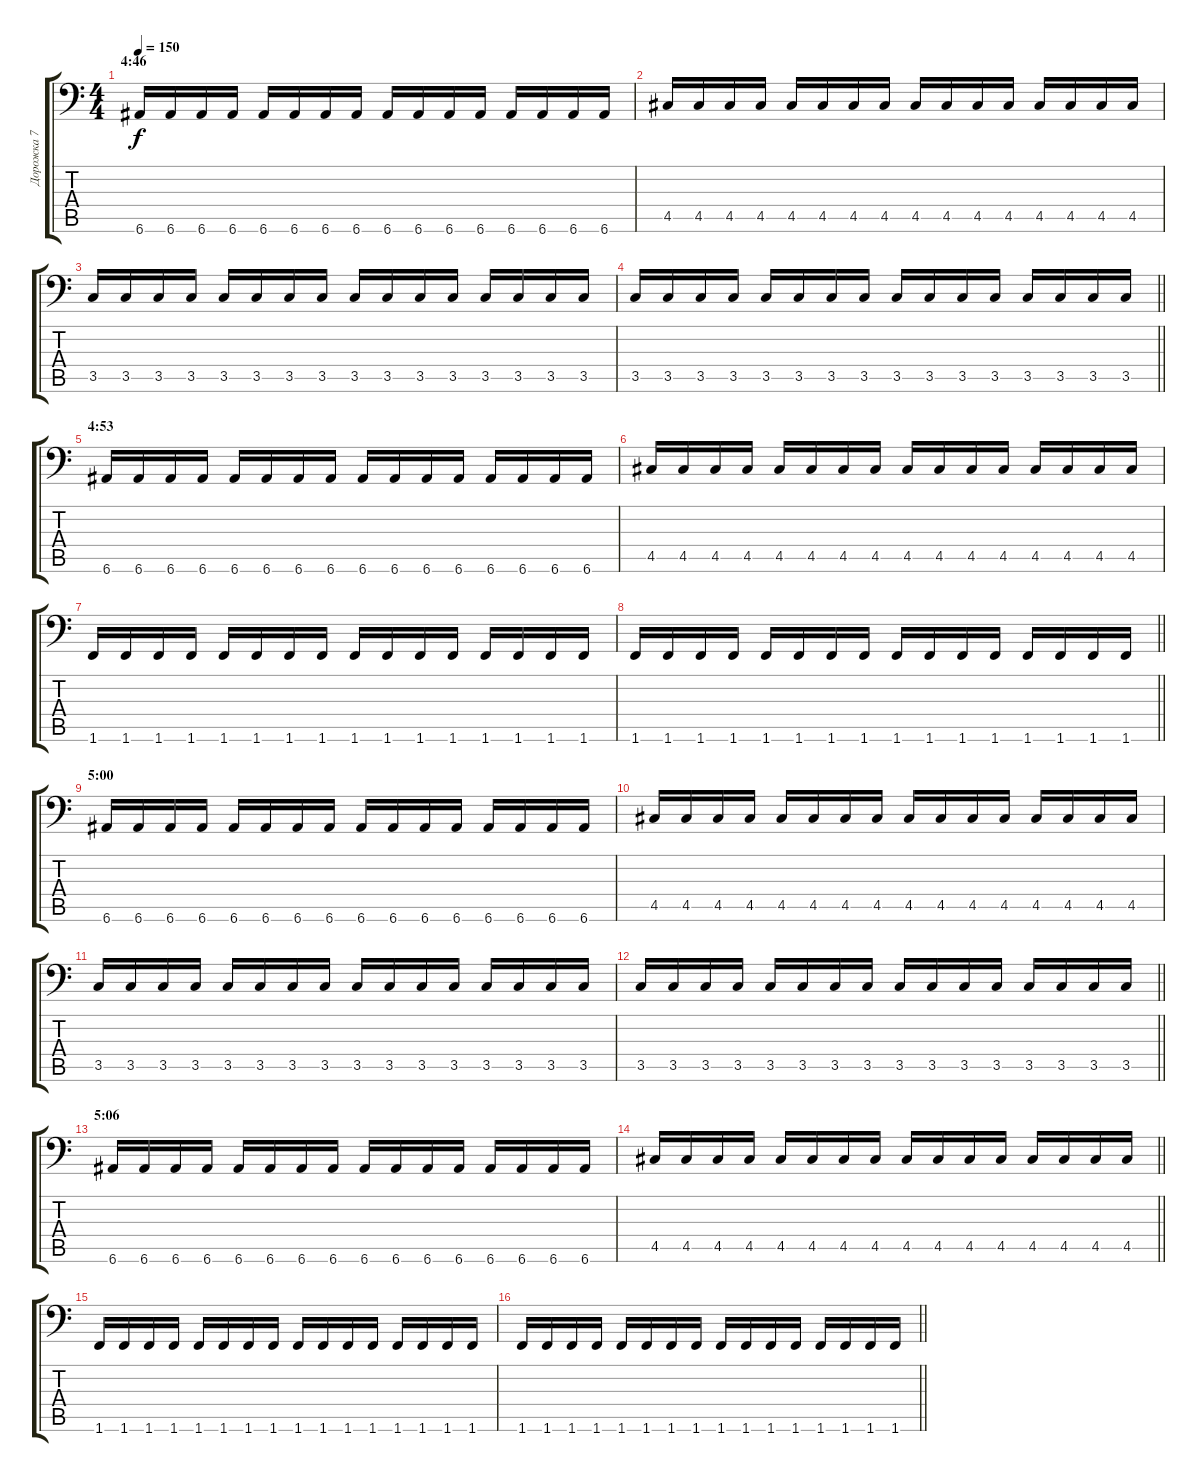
\track ("Дорожка 7" "Дорожка 7") {instrument distortionguitar}
\staff {score tabs}
\tuning (E3 B2 G2 D2 A1 E1) {hide}
\ts (4 4)
\section ("" "4:46")
\tempo 150
\clef f4
\ks c
6.6.16{dy f} 6.6.16 6.6.16 6.6.16 6.6.16 6.6.16 6.6.16 6.6.16 6.6.16 6.6.16 6.6.16 6.6.16 6.6.16 6.6.16 6.6.16 6.6.16 |
4.5.16 4.5.16 4.5.16 4.5.16 4.5.16 4.5.16 4.5.16 4.5.16 4.5.16 4.5.16 4.5.16 4.5.16 4.5.16 4.5.16 4.5.16 4.5.16 |
3.5.16 3.5.16 3.5.16 3.5.16 3.5.16 3.5.16 3.5.16 3.5.16 3.5.16 3.5.16 3.5.16 3.5.16 3.5.16 3.5.16 3.5.16 3.5.16 |
\barLineRight lightlight
3.5.16 3.5.16 3.5.16 3.5.16 3.5.16 3.5.16 3.5.16 3.5.16 3.5.16 3.5.16 3.5.16 3.5.16 3.5.16 3.5.16 3.5.16 3.5.16 |
\section ("" "4:53")
6.6.16 6.6.16 6.6.16 6.6.16 6.6.16 6.6.16 6.6.16 6.6.16 6.6.16 6.6.16 6.6.16 6.6.16 6.6.16 6.6.16 6.6.16 6.6.16 |
4.5.16 4.5.16 4.5.16 4.5.16 4.5.16 4.5.16 4.5.16 4.5.16 4.5.16 4.5.16 4.5.16 4.5.16 4.5.16 4.5.16 4.5.16 4.5.16 |
1.6.16 1.6.16 1.6.16 1.6.16 1.6.16 1.6.16 1.6.16 1.6.16 1.6.16 1.6.16 1.6.16 1.6.16 1.6.16 1.6.16 1.6.16 1.6.16 |
\barLineRight lightlight
1.6.16 1.6.16 1.6.16 1.6.16 1.6.16 1.6.16 1.6.16 1.6.16 1.6.16 1.6.16 1.6.16 1.6.16 1.6.16 1.6.16 1.6.16 1.6.16 |
\section ("" "5:00")
6.6.16 6.6.16 6.6.16 6.6.16 6.6.16 6.6.16 6.6.16 6.6.16 6.6.16 6.6.16 6.6.16 6.6.16 6.6.16 6.6.16 6.6.16 6.6.16 |
4.5.16 4.5.16 4.5.16 4.5.16 4.5.16 4.5.16 4.5.16 4.5.16 4.5.16 4.5.16 4.5.16 4.5.16 4.5.16 4.5.16 4.5.16 4.5.16 |
3.5.16 3.5.16 3.5.16 3.5.16 3.5.16 3.5.16 3.5.16 3.5.16 3.5.16 3.5.16 3.5.16 3.5.16 3.5.16 3.5.16 3.5.16 3.5.16 |
\barLineRight lightlight
3.5.16 3.5.16 3.5.16 3.5.16 3.5.16 3.5.16 3.5.16 3.5.16 3.5.16 3.5.16 3.5.16 3.5.16 3.5.16 3.5.16 3.5.16 3.5.16 |
\section ("" "5:06")
6.6.16 6.6.16 6.6.16 6.6.16 6.6.16 6.6.16 6.6.16 6.6.16 6.6.16 6.6.16 6.6.16 6.6.16 6.6.16 6.6.16 6.6.16 6.6.16 |
\barLineRight lightlight
4.5.16 4.5.16 4.5.16 4.5.16 4.5.16 4.5.16 4.5.16 4.5.16 4.5.16 4.5.16 4.5.16 4.5.16 4.5.16 4.5.16 4.5.16 4.5.16 |
1.6.16 1.6.16 1.6.16 1.6.16 1.6.16 1.6.16 1.6.16 1.6.16 1.6.16 1.6.16 1.6.16 1.6.16 1.6.16 1.6.16 1.6.16 1.6.16 |
\barLineRight lightlight
1.6.16 1.6.16 1.6.16 1.6.16 1.6.16 1.6.16 1.6.16 1.6.16 1.6.16 1.6.16 1.6.16 1.6.16 1.6.16 1.6.16 1.6.16 1.6.16
